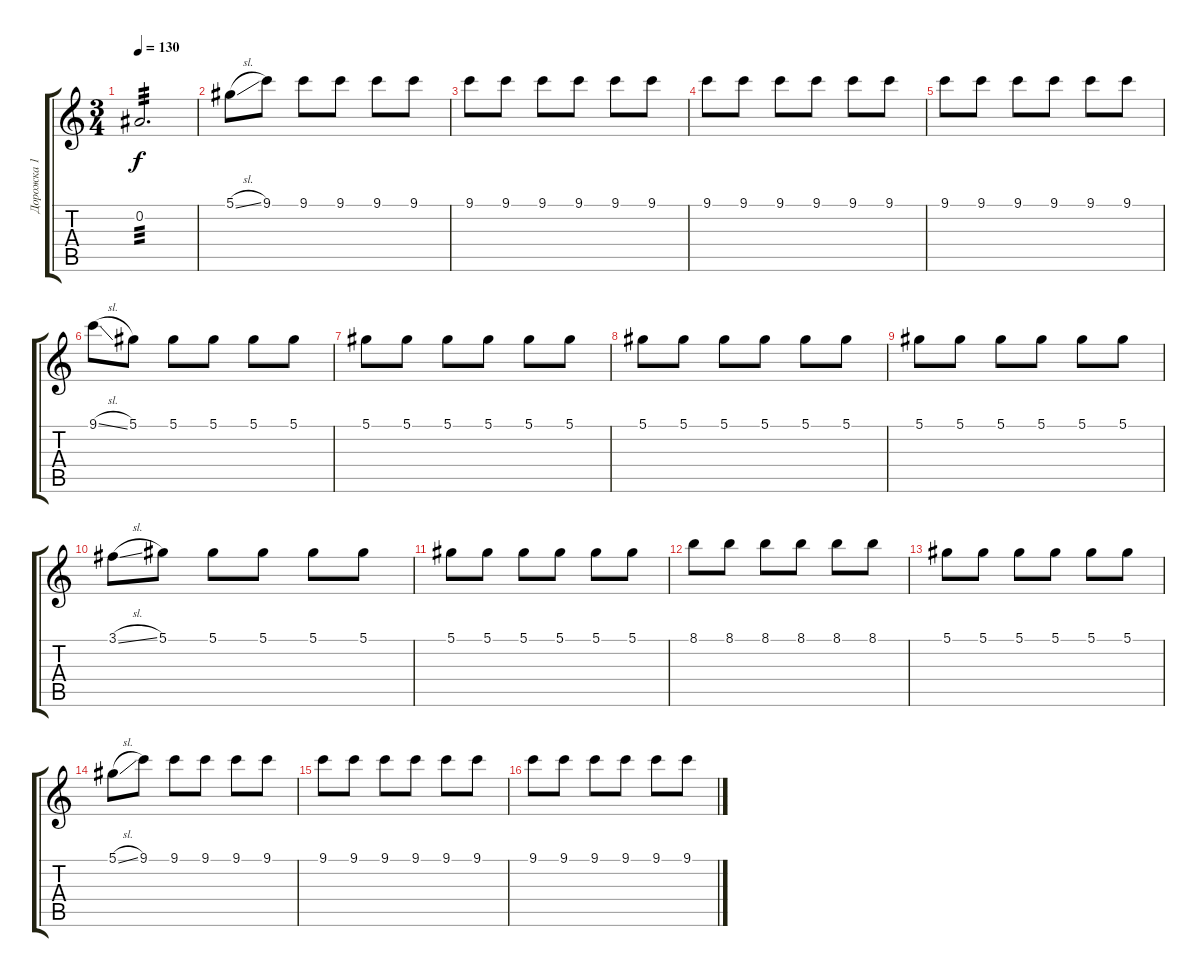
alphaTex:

\track ("Дорожка 1" "Дорожка 1") {instrument distortionguitar}
\staff {score tabs}
\tuning (Eb4 Bb3 Gb3 Db3 Ab2 Db2) {hide}
\ts (3 4)
\tempo 130
\clef g2
\ks c
0.2.2{d tp 3 dy f} |
5.1{sl}.8{instrument distortionguitar} 9.1.8 9.1.8 9.1.8 9.1.8 9.1.8 |
9.1.8 9.1.8 9.1.8 9.1.8 9.1.8 9.1.8 |
9.1.8 9.1.8 9.1.8 9.1.8 9.1.8 9.1.8 |
9.1.8 9.1.8 9.1.8 9.1.8 9.1.8 9.1.8 |
9.1{sl}.8 5.1.8 5.1.8 5.1.8 5.1.8 5.1.8 |
5.1.8 5.1.8 5.1.8 5.1.8 5.1.8 5.1.8 |
5.1.8 5.1.8 5.1.8 5.1.8 5.1.8 5.1.8 |
5.1.8 5.1.8 5.1.8 5.1.8 5.1.8 5.1.8 |
3.1{sl}.8 5.1.8 5.1.8 5.1.8 5.1.8 5.1.8 |
5.1.8 5.1.8 5.1.8 5.1.8 5.1.8 5.1.8 |
8.1.8 8.1.8 8.1.8 8.1.8 8.1.8 8.1.8 |
5.1.8 5.1.8 5.1.8 5.1.8 5.1.8 5.1.8 |
5.1{sl}.8 9.1.8 9.1.8 9.1.8 9.1.8 9.1.8 |
9.1.8 9.1.8 9.1.8 9.1.8 9.1.8 9.1.8 |
9.1.8 9.1.8 9.1.8 9.1.8 9.1.8 9.1.8
